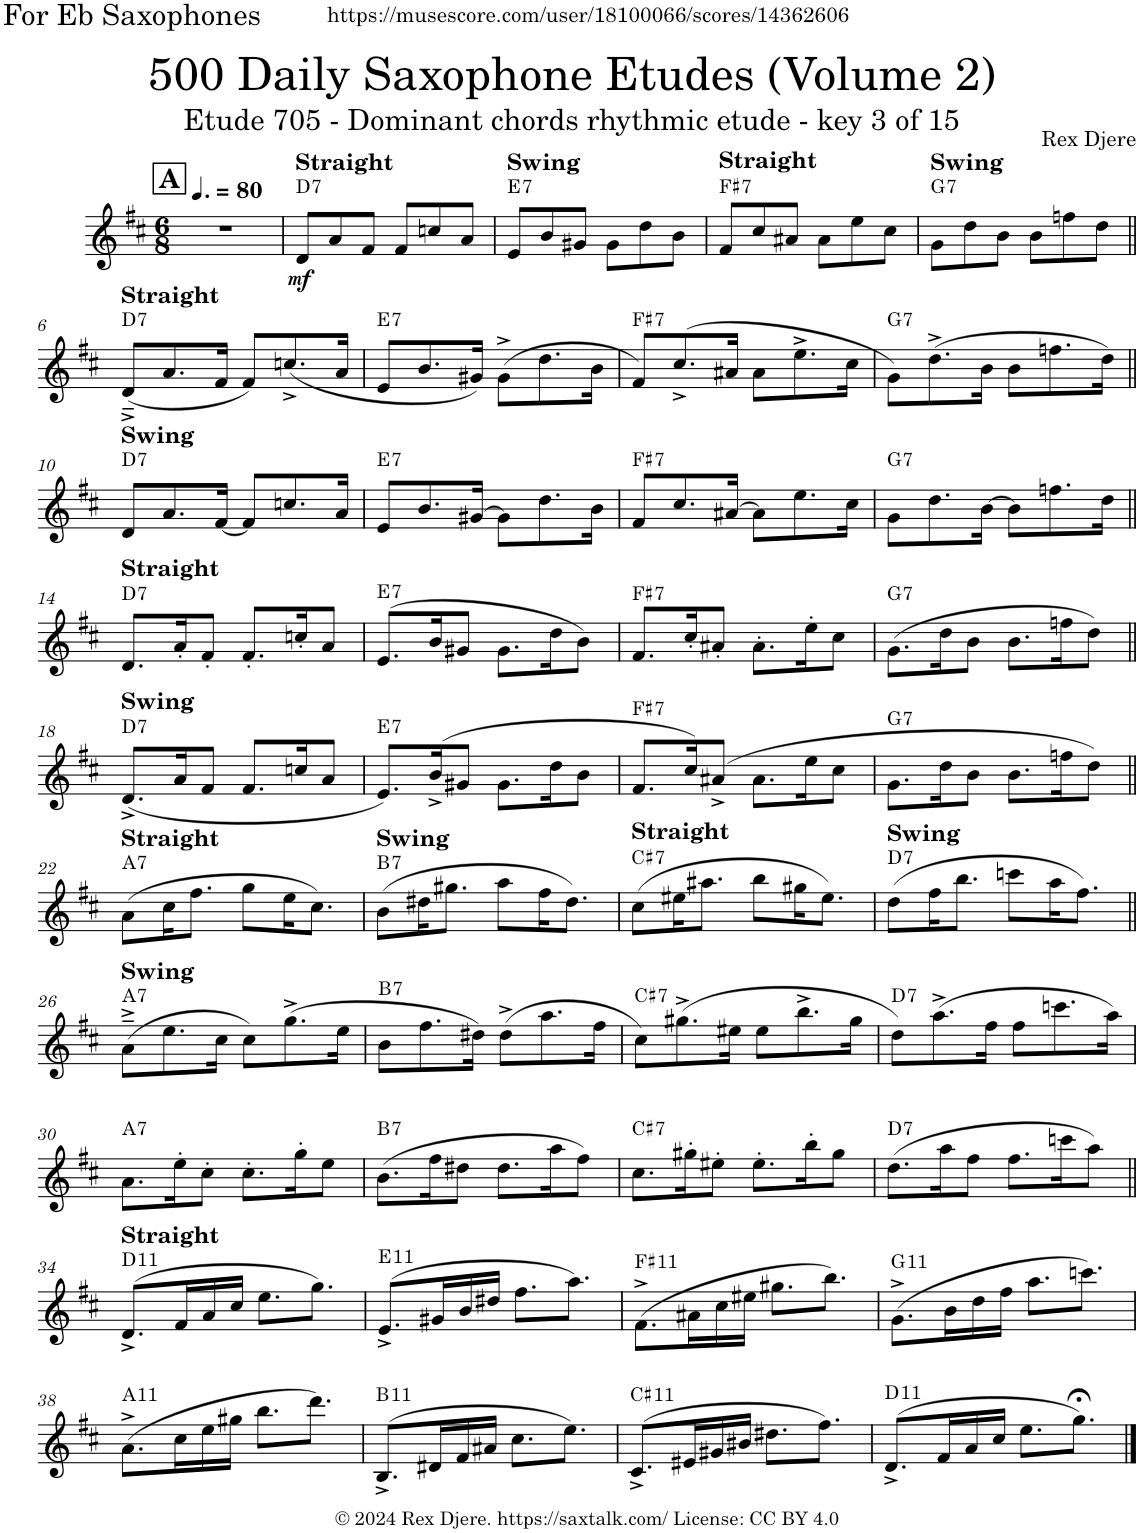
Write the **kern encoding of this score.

**kern	**dynam	**harte
*part1	*part1	*part1
*staff1	*staff1	*
*I"Alto Saxophone	*	*
*I'A. Sax.	*	*
*clefG2	*	*
*Trd5c9	*	*
*k[f#c#]	*	*
*M6/8	*	*
*MM120	*	*
!!LO:REH:place=s1:a:B:cj:fs=14:t=A
=1	=1	=1
2.r	.	.
=2	=2	=2
!LO:TX:a:B:t=Straight	!	!
!	!LO:DY:b	!LO:H:kt=7
8d/L	mf	D:7
8a/	.	.
8f#/J	.	.
8f#/L	.	.
8ccn/	.	.
8a/J	.	.
=3	=3	=3
!LO:TX:a:B:t=Swing	!	!LO:H:kt=7
8e/L	.	E:7
8b/	.	.
8g#X/J	.	.
8g#\L	.	.
8dd\	.	.
8b\J	.	.
=4	=4	=4
!LO:TX:a:B:t=Straight	!	!LO:H:kt=7
8f#/L	.	F#:7
8cc#/	.	.
8a#X/J	.	.
8a#\L	.	.
8ee\	.	.
8cc#\J	.	.
=5	=5	=5
!LO:TX:a:B:t=Swing	!	!LO:H:kt=7
8g\L	.	G:7
8dd\	.	.
8b\J	.	.
8b\L	.	.
8ffn\	.	.
8dd\J	.	.
!!LO:LB:g=z
=6||	=6||	=6||
!LO:TX:a:B:t=Straight	!	!LO:H:kt=7
(8d~^/L	.	D:7
8.a/	.	.
16f#/Jk	.	.
8f#/L)	.	.
(8.ccn^/	.	.
16a/Jk	.	.
=7	=7	=7
!	!	!LO:H:kt=7
8e/L	.	E:7
8.b/	.	.
16g#X/Jk)	.	.
(8g#^\L	.	.
8.dd\	.	.
16b\Jk	.	.
=8	=8	=8
!	!	!LO:H:kt=7
8f#/L)	.	F#:7
(8.cc#^/	.	.
16a#X/Jk	.	.
8a#\L	.	.
8.ee^\	.	.
16cc#\Jk	.	.
=9	=9	=9
!	!	!LO:H:kt=7
8g\L)	.	G:7
(8.dd^\	.	.
16b\Jk	.	.
8b\L	.	.
8.ffn\	.	.
16dd\Jk)	.	.
!!LO:LB:g=z
=10||	=10||	=10||
!LO:TX:a:B:t=Swing	!	!LO:H:kt=7
8d/L	.	D:7
8.a/	.	.
[16f#/Jk	.	.
8f#/L]	.	.
8.ccn/	.	.
16a/Jk	.	.
=11	=11	=11
!	!	!LO:H:kt=7
8e/L	.	E:7
8.b/	.	.
[16g#X/Jk	.	.
8g#\L]	.	.
8.dd\	.	.
16b\Jk	.	.
=12	=12	=12
!	!	!LO:H:kt=7
8f#/L	.	F#:7
8.cc#/	.	.
[16a#X/Jk	.	.
8a#\L]	.	.
8.ee\	.	.
16cc#\Jk	.	.
=13	=13	=13
!	!	!LO:H:kt=7
8g\L	.	G:7
8.dd\	.	.
[16b\Jk	.	.
8b\L]	.	.
8.ffn\	.	.
16dd\Jk	.	.
!!LO:LB:g=z
=14||	=14||	=14||
!LO:TX:a:B:t=Straight	!	!LO:H:kt=7
8.d/L	.	D:7
16a'/K	.	.
8f#'/J	.	.
8.f#'/L	.	.
16ccn'/K	.	.
8a/J	.	.
=15	=15	=15
!	!	!LO:H:kt=7
(8.e/L	.	E:7
16b/K	.	.
8g#X/J	.	.
8.g#\L	.	.
16dd\K	.	.
8b\J)	.	.
=16	=16	=16
!	!	!LO:H:kt=7
8.f#/L	.	F#:7
16cc#'/K	.	.
8a#X'/J	.	.
8.a#'\L	.	.
16ee'\K	.	.
8cc#\J	.	.
=17	=17	=17
!	!	!LO:H:kt=7
(8.g\L	.	G:7
16dd\K	.	.
8b\J	.	.
8.b\L	.	.
16ffn\K	.	.
8dd\J)	.	.
!!LO:LB:g=z
=18||	=18||	=18||
!LO:TX:a:B:t=Swing	!	!LO:H:kt=7
(8.d^/L	.	D:7
16a/K	.	.
8f#/J	.	.
8.f#/L	.	.
16ccn/K	.	.
8a/J	.	.
=19	=19	=19
!	!	!LO:H:kt=7
8.e/L)	.	E:7
(16b^/K	.	.
8g#X/J	.	.
8.g#\L	.	.
16dd\K	.	.
8b\J	.	.
=20	=20	=20
!	!	!LO:H:kt=7
8.f#/L	.	F#:7
16cc#/K)	.	.
(8a#X^/J	.	.
8.a#\L	.	.
16ee\K	.	.
8cc#\J	.	.
=21	=21	=21
!	!	!LO:H:kt=7
8.g\L	.	G:7
16dd\K	.	.
8b\J	.	.
8.b\L	.	.
16ffn\K	.	.
8dd\J)	.	.
!!LO:LB:g=z
=22||	=22||	=22||
!LO:TX:a:B:t=Straight	!	!LO:H:kt=7
(8a\L	.	A:7
16cc#\K	.	.
8.ff#\J	.	.
8gg\L	.	.
16ee\K	.	.
8.cc#\J)	.	.
=23	=23	=23
!LO:TX:a:B:t=Swing	!	!LO:H:kt=7
(8b\L	.	B:7
16dd#X\K	.	.
8.gg#X\J	.	.
8aa\L	.	.
16ff#\K	.	.
8.dd#\J)	.	.
=24	=24	=24
!LO:TX:a:B:t=Straight	!	!LO:H:kt=7
(8cc#\L	.	C#:7
16ee#X\K	.	.
8.aa#X\J	.	.
8bb\L	.	.
16gg#X\K	.	.
8.ee#\J)	.	.
=25	=25	=25
!LO:TX:a:B:t=Swing	!	!LO:H:kt=7
(8dd\L	.	D:7
16ff#\K	.	.
8.bb\J	.	.
8cccn\L	.	.
16aa\K	.	.
8.ff#\J)	.	.
!!LO:LB:g=z
=26||	=26||	=26||
!LO:TX:a:B:t=Swing	!	!LO:H:kt=7
(8a~^\L	.	A:7
8.ee\	.	.
16cc#\Jk	.	.
8cc#\L)	.	.
(8.gg^\	.	.
16ee\Jk	.	.
=27	=27	=27
!	!	!LO:H:kt=7
8b\L	.	B:7
8.ff#\	.	.
16dd#X\Jk)	.	.
(8dd#^\L	.	.
8.aa\	.	.
16ff#\Jk	.	.
=28	=28	=28
!	!	!LO:H:kt=7
8cc#\L)	.	C#:7
(8.gg#X^\	.	.
16ee#X\Jk	.	.
8ee#\L	.	.
8.bb^\	.	.
16gg#\Jk	.	.
=29	=29	=29
!	!	!LO:H:kt=7
8dd\L)	.	D:7
(8.aa^\	.	.
16ff#\Jk	.	.
8ff#\L	.	.
8.cccn\	.	.
16aa\Jk)	.	.
!!LO:LB:g=z
=30	=30	=30
!	!	!LO:H:kt=7
8.a\L	.	A:7
16ee'\K	.	.
8cc#'\J	.	.
8.cc#'\L	.	.
16gg'\K	.	.
8ee\J	.	.
=31	=31	=31
!	!	!LO:H:kt=7
(8.b\L	.	B:7
16ff#\K	.	.
8dd#X\J	.	.
8.dd#\L	.	.
16aa\K	.	.
8ff#\J)	.	.
=32	=32	=32
!	!	!LO:H:kt=7
8.cc#\L	.	C#:7
16gg#X'\K	.	.
8ee#X'\J	.	.
8.ee#'\L	.	.
16bb'\K	.	.
8gg#\J	.	.
=33	=33	=33
!	!	!LO:H:kt=7
(8.dd\L	.	D:7
16aa\K	.	.
8ff#\J	.	.
8.ff#\L	.	.
16cccn\K	.	.
8aa\J)	.	.
!!LO:LB:g=z
=34||	=34||	=34||
!LO:TX:a:B:t=Straight	!	!LO:H:kt=11
(8.d^/L	.	D:9(11)
16f#/L	.	.
16a/	.	.
16cc#/JJ	.	.
8.ee\L	.	.
8.gg\J)	.	.
=35	=35	=35
!	!	!LO:H:kt=11
(8.e^/L	.	E:9(11)
16g#X/L	.	.
16b/	.	.
16dd#X/JJ	.	.
8.ff#\L	.	.
8.aa\J)	.	.
=36	=36	=36
!	!	!LO:H:kt=11
(8.f#^\L	.	F#:9(11)
16a#X\L	.	.
16cc#\	.	.
16ee#X\JJ	.	.
8.gg#X\L	.	.
8.bb\J)	.	.
=37	=37	=37
!	!	!LO:H:kt=11
(8.g^\L	.	G:9(11)
16b\L	.	.
16dd\	.	.
16ff#\JJ	.	.
8.aa\L	.	.
8.cccn\J)	.	.
!!LO:LB:g=z
=38	=38	=38
!	!	!LO:H:kt=11
(8.a^\L	.	A:9(11)
16cc#\L	.	.
16ee\	.	.
16gg#X\JJ	.	.
8.bb\L	.	.
8.ddd\J)	.	.
=39	=39	=39
!	!	!LO:H:kt=11
(8.B^/L	.	B:9(11)
16d#X/L	.	.
16f#/	.	.
16a#X/JJ	.	.
8.cc#\L	.	.
8.ee\J)	.	.
=40	=40	=40
!	!	!LO:H:kt=11
(8.c#^/L	.	C#:9(11)
16e#X/L	.	.
16g#X/	.	.
16b#X/JJ	.	.
8.dd#X\L	.	.
8.ff#\J)	.	.
=41	=41	=41
!	!	!LO:H:kt=11
(8.d^/L	.	D:9(11)
16f#/L	.	.
16a/	.	.
16cc#/JJ	.	.
8.ee\L	.	.
8.gg;<\J)	.	.
==	==	==
*-	*-	*-
